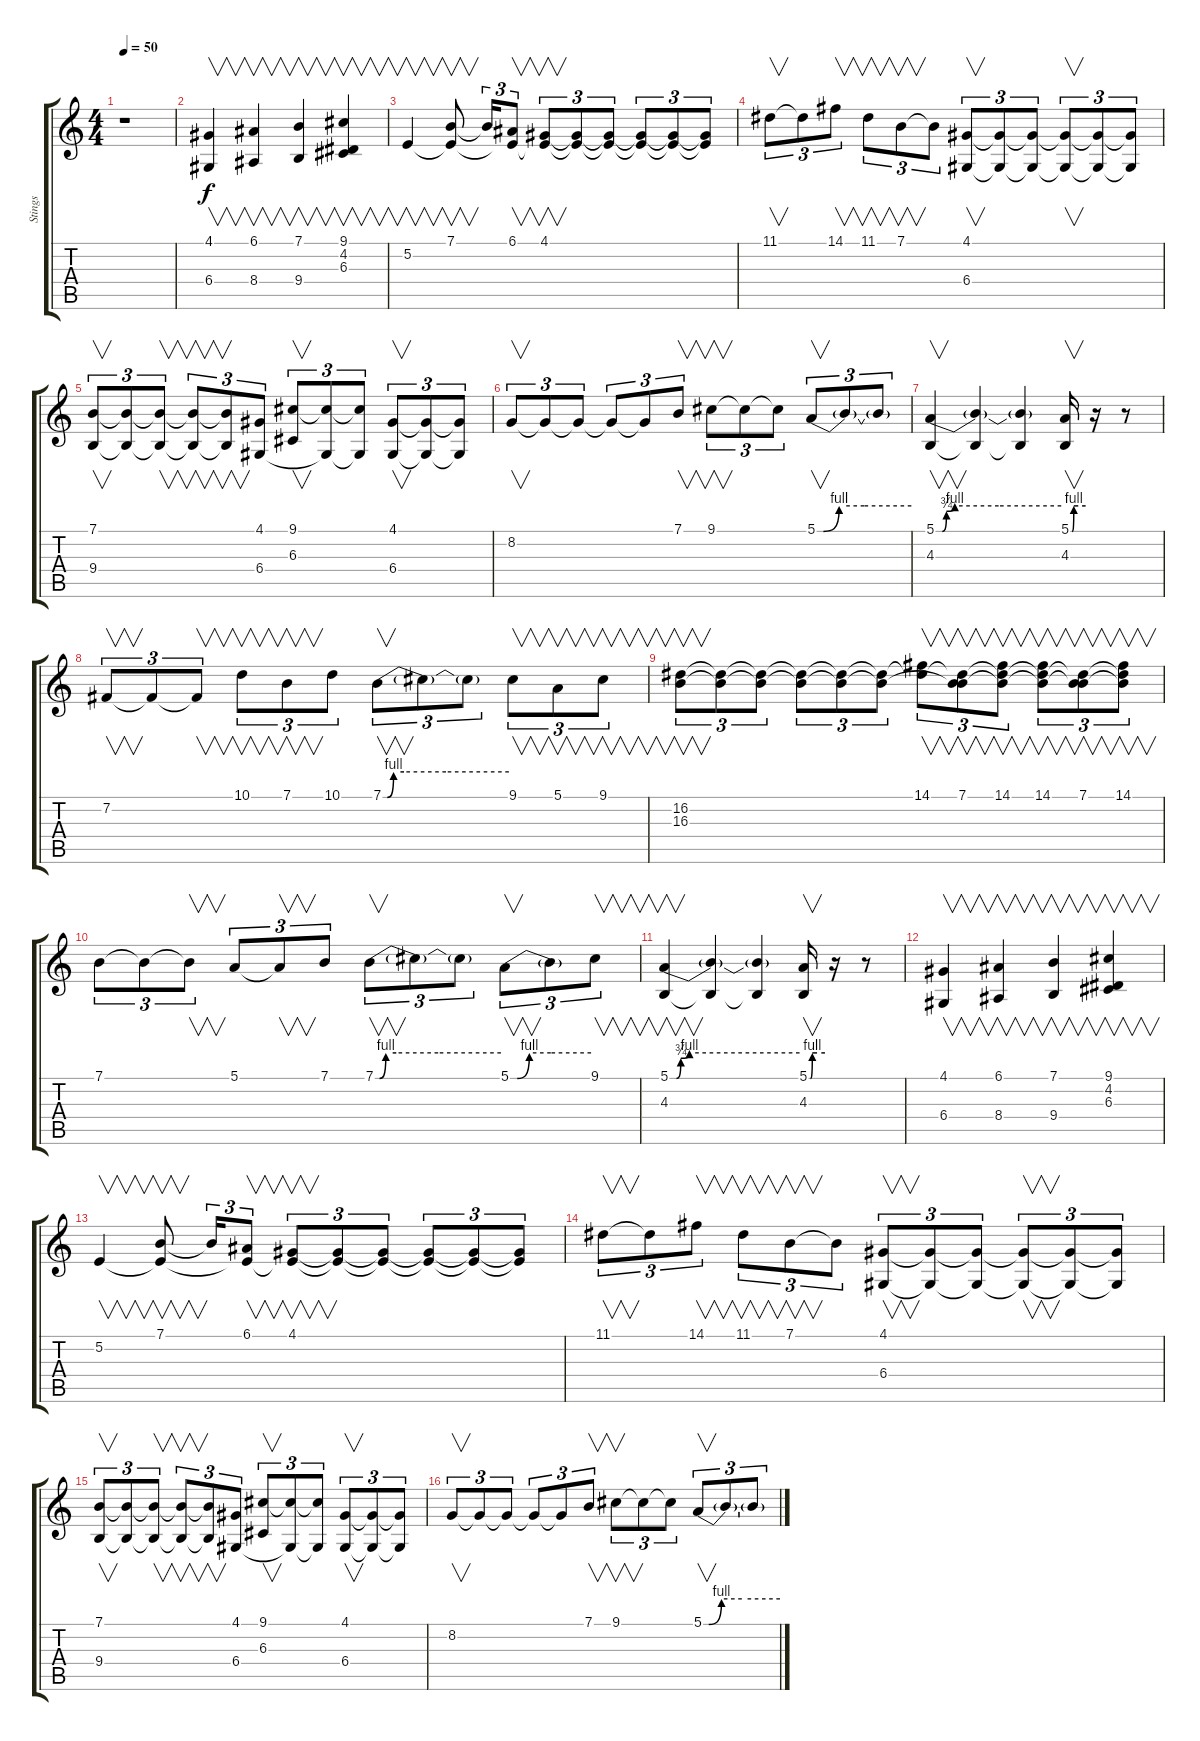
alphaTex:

\track ("Stings" "Stings") {instrument synthstrings1}
\staff {score tabs}
\tuning (E4 B3 G3 D3 A2 E2) {hide}
\ts (4 4)
\tempo 50
\clef g2
\ks c
r.1{dy f instrument synthstrings1} |
(4.1 6.4).4{v} (6.1 8.4).4{v} (7.1 9.4).4{v} (9.1 4.2 6.3).4{v} |
5.2.4{v} (7.1 5.2{t}).8{v} 7.1{t}.16{tu (3 2)} (6.1 5.2{t}).8{v tu (3 2)} (4.1 5.2{t}).8{v tu (3 2)} (4.1{t} 5.2{t}).8{tu (3 2)} (4.1{t} 5.2{t}).8{tu (3 2)} (4.1{t} 5.2{t}).8{tu (3 2)} (4.1{t} 5.2{t}).8{tu (3 2)} (4.1{t} 5.2{t}).8{tu (3 2)} |
11.1.8{v tu (3 2)} 11.1{t}.8{tu (3 2)} 14.1.8{v tu (3 2)} 11.1.8{v tu (3 2)} 7.1.8{v tu (3 2)} 7.1{t}.8{tu (3 2)} (4.1 6.4).8{v tu (3 2)} (4.1{t} 6.4{t}).8{tu (3 2)} (4.1{t} 6.4{t}).8{tu (3 2)} (4.1{t} 6.4{t}).8{v tu (3 2)} (4.1{t} 6.4{t}).8{tu (3 2)} (4.1{t} 6.4{t}).8{tu (3 2)} |
(7.1 9.4).8{v tu (3 2)} (7.1{t} 9.4{t}).8{tu (3 2)} (7.1{t} 9.4{t}).8{v tu (3 2)} (7.1{t} 9.4{t}).8{v tu (3 2)} (7.1{t} 9.4{t}).8{v tu (3 2)} (4.1 6.4).8{tu (3 2)} (9.1 6.3).8{v tu (3 2)} (9.1{t} 6.4{t}).8{tu (3 2)} (9.1{t} 6.4{t}).8{tu (3 2)} (4.1 6.4).8{v tu (3 2)} (4.1{t} 6.4{t}).8{tu (3 2)} (4.1{t} 6.4{t}).8{tu (3 2)} |
8.2.8{v tu (3 2)} 8.2{t}.8{tu (3 2)} 8.2{t}.8{tu (3 2)} 8.2{t}.8{tu (3 2)} 8.2{t}.8{tu (3 2)} 7.1.8{v tu (3 2)} 9.1.8{v tu (3 2)} 9.1{t}.8{tu (3 2)} 9.1{t}.8{tu (3 2)} 5.1{be (custom 0 0 4 0 14 4 30 4 60 4)}.8{v tu (3 2)} 5.1{t}.8{tu (3 2)} 5.1{t}.8{tu (3 2)} |
(5.1{be (custom 0 0 3 0 5 3 9 4 30 4 60 4)} 4.3).4{v} (5.1{t} 4.3{t}).4 (5.1{t} 4.3{t}).4 (5.1{be (custom 0 0 5 0 12 4 30 4 60 4)} 4.3).16{v} r.16 r.8 |
7.2.8{v tu (3 2)} 7.2{t}.8{tu (3 2)} 7.2{t}.8{v tu (3 2)} 10.1.8{v tu (3 2)} 7.1.8{v tu (3 2)} 10.1.8{tu (3 2)} 7.1{be (custom 0 0 2 0 5 4 10 4 30 4 60 4)}.8{v tu (3 2)} 7.1{t}.8{tu (3 2)} 7.1{t}.8{tu (3 2)} 9.1.8{v tu (3 2)} 5.1.8{v tu (3 2)} 9.1.8{v tu (3 2)} |
(16.2 16.3).8{v tu (3 2)} (16.2{t} 16.3{t}).8{tu (3 2)} (16.2{t} 16.3{t}).8{tu (3 2)} (16.2{t} 16.3{t}).8{tu (3 2)} (16.2{t} 16.3{t}).8{tu (3 2)} (16.2{t} 16.3{t}).8{tu (3 2)} (14.1 16.2{t}).8{v tu (3 2)} (7.1 16.2{t} 16.3{t}).8{v tu (3 2)} (14.1 16.2{t} 16.3{t}).8{v tu (3 2)} (14.1 16.2{t} 16.3{t}).8{v tu (3 2)} (7.1 16.2{t} 16.3{t}).8{v tu (3 2)} (14.1 16.2{t} 16.3{t}).8{v tu (3 2)} |
7.1.8{tu (3 2)} 7.1{t}.8{tu (3 2)} 7.1{t}.8{v tu (3 2)} 5.1.8{tu (3 2)} 5.1{t}.8{v tu (3 2)} 7.1.8{tu (3 2)} 7.1{be (custom 0 0 2 0 5 4 10 4 30 4 60 4)}.8{v tu (3 2)} 7.1{t}.8{tu (3 2)} 7.1{t}.8{tu (3 2)} 5.1{be (custom 0 0 5 0 14 4 30 4 60 4)}.8{v tu (3 2)} 5.1{t}.8{tu (3 2)} 9.1.8{v tu (3 2)} |
(5.1{be (custom 0 0 3 0 5 3 9 4 30 4 60 4)} 4.3).4{v} (5.1{t} 4.3{t}).4 (5.1{t} 4.3{t}).4 (5.1{be (custom 0 0 5 0 12 4 30 4 60 4)} 4.3).16{v} r.16 r.8 |
(4.1 6.4).4{v} (6.1 8.4).4{v} (7.1 9.4).4{v} (9.1 4.2 6.3).4{v} |
5.2.4{v} (7.1 5.2{t}).8{v} 7.1{t}.16{tu (3 2)} (6.1 5.2{t}).8{v tu (3 2)} (4.1 5.2{t}).8{v tu (3 2)} (4.1{t} 5.2{t}).8{tu (3 2)} (4.1{t} 5.2{t}).8{tu (3 2)} (4.1{t} 5.2{t}).8{tu (3 2)} (4.1{t} 5.2{t}).8{tu (3 2)} (4.1{t} 5.2{t}).8{tu (3 2)} |
11.1.8{v tu (3 2)} 11.1{t}.8{tu (3 2)} 14.1.8{v tu (3 2)} 11.1.8{v tu (3 2)} 7.1.8{v tu (3 2)} 7.1{t}.8{tu (3 2)} (4.1 6.4).8{v tu (3 2)} (4.1{t} 6.4{t}).8{tu (3 2)} (4.1{t} 6.4{t}).8{tu (3 2)} (4.1{t} 6.4{t}).8{v tu (3 2)} (4.1{t} 6.4{t}).8{tu (3 2)} (4.1{t} 6.4{t}).8{tu (3 2)} |
(7.1 9.4).8{v tu (3 2)} (7.1{t} 9.4{t}).8{tu (3 2)} (7.1{t} 9.4{t}).8{v tu (3 2)} (7.1{t} 9.4{t}).8{v tu (3 2)} (7.1{t} 9.4{t}).8{v tu (3 2)} (4.1 6.4).8{tu (3 2)} (9.1 6.3).8{v tu (3 2)} (9.1{t} 6.4{t}).8{tu (3 2)} (9.1{t} 6.4{t}).8{tu (3 2)} (4.1 6.4).8{v tu (3 2)} (4.1{t} 6.4{t}).8{tu (3 2)} (4.1{t} 6.4{t}).8{tu (3 2)} |
8.2.8{v tu (3 2)} 8.2{t}.8{tu (3 2)} 8.2{t}.8{tu (3 2)} 8.2{t}.8{tu (3 2)} 8.2{t}.8{tu (3 2)} 7.1.8{v tu (3 2)} 9.1.8{v tu (3 2)} 9.1{t}.8{tu (3 2)} 9.1{t}.8{tu (3 2)} 5.1{be (custom 0 0 4 0 14 4 30 4 60 4)}.8{v tu (3 2)} 5.1{t}.8{tu (3 2)} 5.1{t}.8{tu (3 2)}
